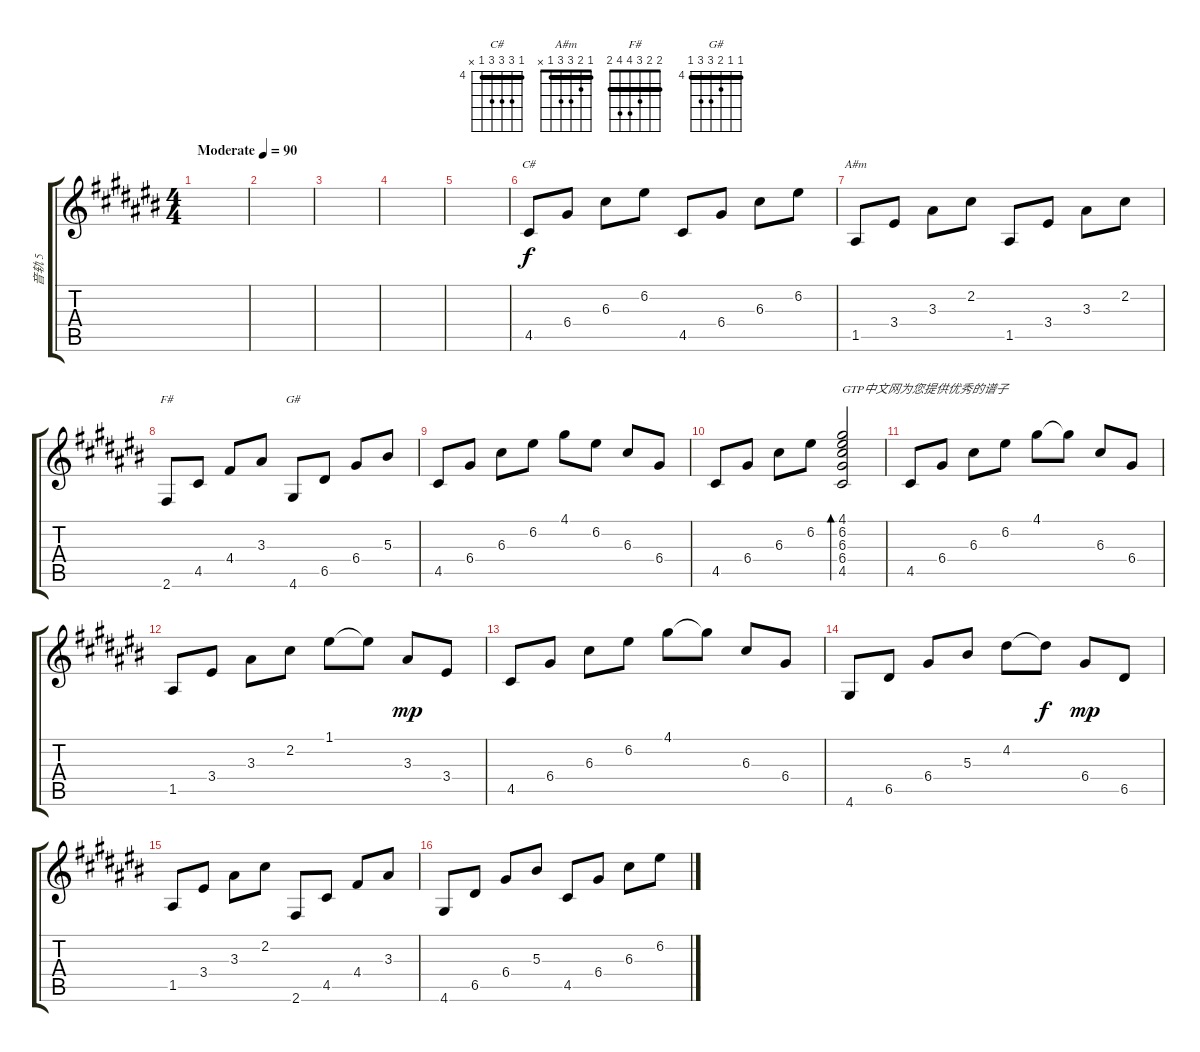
\track ("音轨 5" "音轨 5") {instrument acousticguitarsteel}
\staff {score tabs}
\tuning (E4 B3 G3 D3 A2 E2) {hide}
\chord ("C#" 4 6 6 6 4 x) {firstfret 4 barre 4}
\chord ("A#m" 1 2 3 3 1 x) {barre 1}
\chord ("F#" 2 2 3 4 4 2) {barre 2}
\chord ("G#" 4 4 5 6 6 4) {firstfret 4 barre 4}
\ts (4 4)
\tempo (90 "Moderate")
\clef g2
\ks c#
|
|
|
|
|
4.5.8{ch "C#"} 6.4.8 6.3.8 6.2.8 4.5.8 6.4.8 6.3.8 6.2.8 |
1.5.8{ch "A#m"} 3.4.8 3.3.8 2.2.8 1.5.8 3.4.8 3.3.8 2.2.8 |
2.6.8{ch "F#"} 4.5.8 4.4.8 3.3.8 4.6.8{ch "G#"} 6.5.8 6.4.8 5.3.8 |
4.5.8 6.4.8 6.3.8 6.2.8 4.1.8 6.2.8 6.3.8 6.4.8 |
4.5.8 6.4.8 6.3.8 6.2.8 (4.1 6.2 6.3 6.4 4.5).2{bd 240 txt "GTP中文网为您提供优秀的谱子"} |
4.5.8 6.4.8 6.3.8 6.2.8 4.1.8 4.1{t}.8 6.3.8 6.4.8 |
1.5.8 3.4.8 3.3.8 2.2.8 1.1.8 1.1{t}.8{dy f} 3.3.8{dy mp} 3.4.8 |
4.5.8 6.4.8 6.3.8 6.2.8 4.1.8 4.1{t}.8 6.3.8 6.4.8 |
4.6.8 6.5.8 6.4.8 5.3.8 4.2.8 4.2{t}.8{dy f} 6.4.8{dy mp} 6.5.8 |
1.5.8 3.4.8 3.3.8 2.2.8 2.6.8 4.5.8 4.4.8 3.3.8 |
4.6.8 6.5.8 6.4.8 5.3.8 4.5.8 6.4.8 6.3.8 6.2.8
